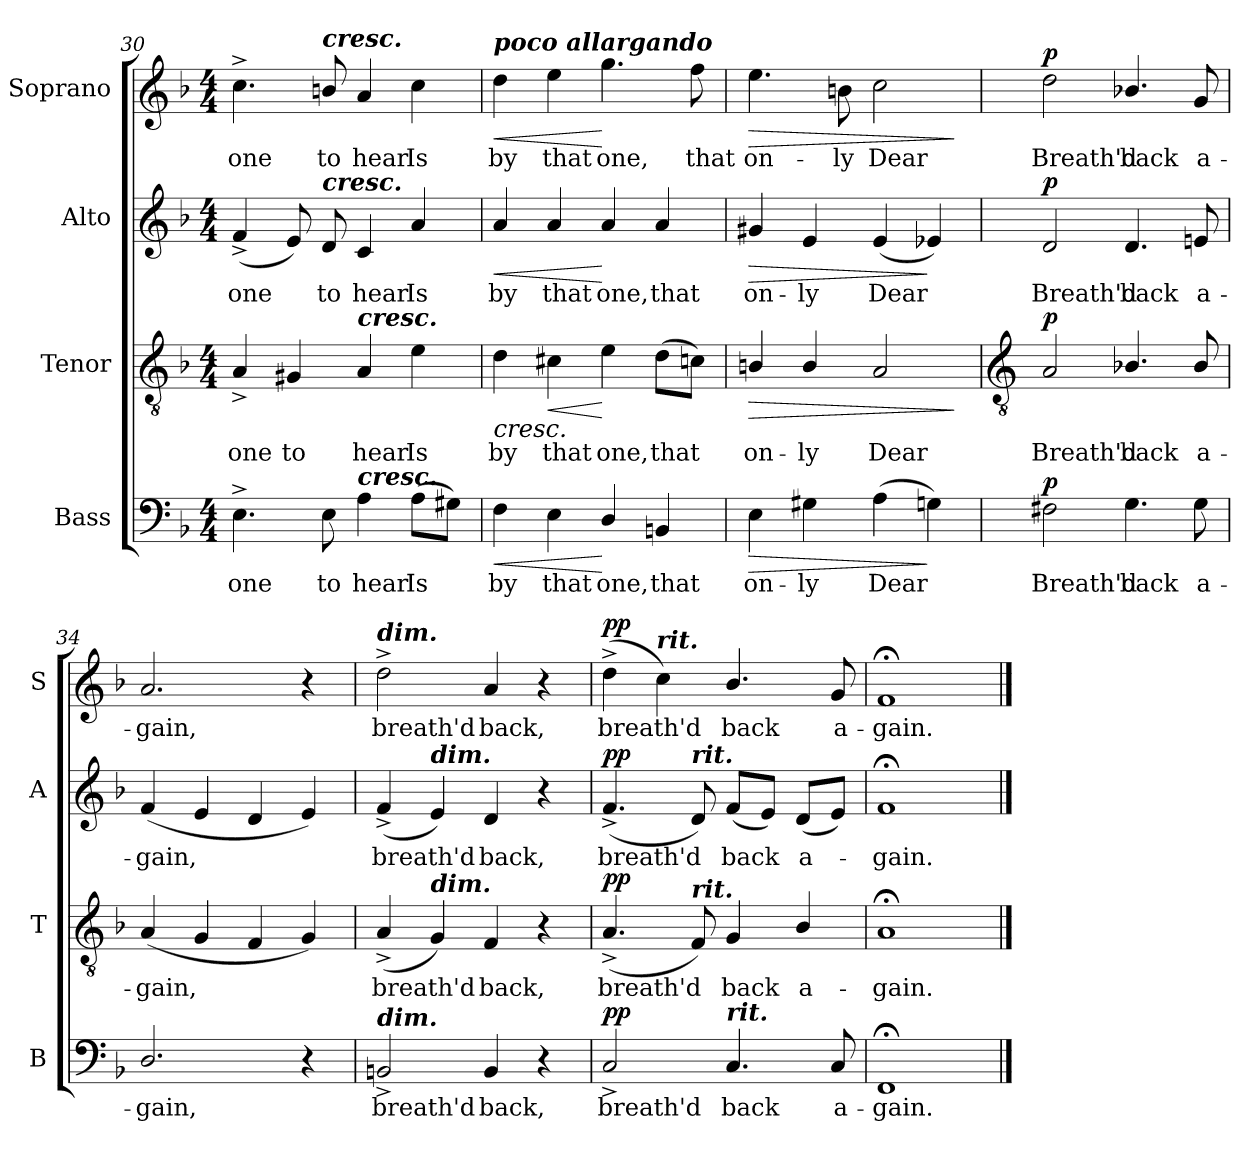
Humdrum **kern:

**kern	**text	**dynam	**kern	**text	**dynam	**kern	**text	**dynam	**kern	**text	**dynam
*part4	*part4	*part4	*part3	*part3	*part3	*part2	*part2	*part2	*part1	*part1	*part1
*staff4	*staff4	*staff4	*staff3	*staff3	*staff3	*staff2	*staff2	*staff2	*staff1	*staff1	*staff1
*I"Bass	*	*	*I"Tenor	*	*	*I"Alto	*	*	*I"Soprano	*	*
*I'B	*	*	*I'T	*	*	*I'A	*	*	*I'S	*	*
*clefF4	*	*	*clefGv2	*	*	*clefG2	*	*	*clefG2	*	*
*k[b-]	*	*	*k[b-]	*	*	*k[b-]	*	*	*k[b-]	*	*
*F:	*	*	*F:	*	*	*F:	*	*	*F:	*	*
*M4/4	*	*	*M4/4	*	*	*M4/4	*	*	*M4/4	*	*
=30	=30	=30	=30	=30	=30	=30	=30	=30	=30	=30	=30
!	!LO:LY:b	!	!	!LO:LY:b	!	!	!LO:LY:b	!	!	!LO:LY:b	!
4.E^	one	.	4A^	one	.	(<4f^	one	.	4.cc^	one	.
!	!	!	!	!LO:LY:b	!	!	!	!	!	!	!
.	.	.	4G#X	to	.	8e)	.	.	.	.	.
!	!	!	!	!	!	!	!	!	!LO:TX:a:Bi:t=cresc.	!	!
!	!	!	!	!	!	!LO:TX:a:Bi:t=cresc.	!	!	!	!	!
!	!LO:LY:b	!	!	!	!	!	!LO:LY:b	!	!	!LO:LY:b	!
8E	to	.	.	.	.	8d	to	.	8bn/	to	.
!	!	!	!LO:TX:a:Bi:t=cresc.	!	!	!	!	!	!	!	!
!LO:TX:a:Bi:t=cresc.	!	!	!	!	!	!	!	!	!	!	!
!	!LO:LY:b	!	!	!LO:LY:b	!	!	!LO:LY:b	!	!	!LO:LY:b	!
4A	hear	.	4A	hear	.	4c	hear	.	4a	hear	.
!	!LO:LY:b	!	!	!LO:LY:b	!	!	!LO:LY:b	!	!	!LO:LY:b	!
(>8AL	Is	.	4e	Is	.	4a	Is	.	4cc	Is	.
8G#XJ)	.	.	.	.	.	.	.	.	.	.	.
=31	=31	=31	=31	=31	=31	=31	=31	=31	=31	=31	=31
!	!	!	!	!	!	!	!	!	!LO:TX:a:Bi:t=poco allargando	!	!
!	!LO:LY:b	!LO:HP:b	!	!LO:LY:b	!LO:HP:b	!	!LO:LY:b	!LO:HP:b	!	!LO:LY:b	!LO:HP:b
4F	by	<	4d	by	<	4a	by	<	4dd	by	<
!	!LO:LY:b	!	!	!LO:LY:b	!LO:HP:b	!	!LO:LY:b	!	!	!LO:LY:b	!
4E	that	.	4c#X	that	<	4a	that	.	4ee	that	.
!	!LO:LY:b	!	!	!LO:LY:b	!	!	!LO:LY:b	!	!	!LO:LY:b	!
4D/	one,	[	4e	one,	[ [	4a	one,	[	4.gg	one,	[
!	!LO:LY:b	!	!	!LO:LY:b	!	!	!LO:LY:b	!	!	!	!
4BBn	that	.	(>8dL	that	.	4a	that	.	.	.	.
!	!	!	!	!	!	!	!	!	!	!LO:LY:b	!
.	.	.	8cnJ)	.	.	.	.	.	8ff	that	.
=32	=32	=32	=32	=32	=32	=32	=32	=32	=32	=32	=32
!	!LO:LY:b	!LO:HP:b	!	!LO:LY:b	!LO:HP:b	!	!LO:LY:b	!LO:HP:b	!	!LO:LY:b	!LO:HP:b
4E	on-	>	4Bn/	on-	>	4g#X	on-	>	4.ee	on-	>
!	!LO:LY:b	!	!	!LO:LY:b	!	!	!LO:LY:b	!	!	!	!
4G#X	-ly	.	4B/	-ly	.	4e	-ly	.	.	.	.
!	!	!	!	!	!	!	!	!	!	!LO:LY:b	!
.	.	.	.	.	.	.	.	.	8bn	-ly	.
!	!LO:LY:b	!	!	!LO:LY:b	!	!	!LO:LY:b	!	!	!LO:LY:b	!
(>4A	Dear	.	2A	Dear	.	(<4e	Dear	.	2cc	Dear	.
4Gn)	.	]	.	.	.	4e-X)	.	]	.	.	.
.	.	.	.	.	]	.	.	.	.	.	]
!!LO:LB:g=z
=33	=33	=33	=33	=33	=33	=33	=33	=33	=33	=33	=33
*	*	*	*clefGv2	*	*	*	*	*	*	*	*
!	!LO:LY:b	!LO:DY:b	!	!LO:LY:b	!LO:DY:b	!	!LO:LY:b	!LO:DY:b	!	!LO:LY:b	!LO:DY:b
2F#X	Breath'd	p	2A	Breath'd	p	2d	Breath'd	p	2dd	Breath'd	p
!	!LO:LY:b	!	!	!LO:LY:b	!	!	!LO:LY:b	!	!	!LO:LY:b	!
4.G	back	.	4.B-X/	back	.	4.d	back	.	4.b-X/	back	.
!	!LO:LY:b	!	!	!LO:LY:b	!	!	!LO:LY:b	!	!	!LO:LY:b	!
8G	a-	.	8B-/	a-	.	8en	a-	.	8g	a-	.
=34	=34	=34	=34	=34	=34	=34	=34	=34	=34	=34	=34
!	!LO:LY:b	!	!	!LO:LY:b	!	!	!LO:LY:b	!	!	!LO:LY:b	!
2.D/	-gain,	.	(<4A	-gain,	.	(<4f	-gain,	.	2.a	-gain,	.
.	.	.	4G	.	.	4e	.	.	.	.	.
.	.	.	4F	.	.	4d	.	.	.	.	.
4r	.	.	4G)	.	.	4e)	.	.	4r	.	.
=35	=35	=35	=35	=35	=35	=35	=35	=35	=35	=35	=35
!	!	!	!	!	!	!	!	!	!LO:TX:a:Bi:t=dim.	!	!
!LO:TX:a:Bi:t=dim.	!	!	!	!	!	!	!	!	!	!	!
!	!LO:LY:b	!	!	!LO:LY:b	!	!	!LO:LY:b	!	!	!LO:LY:b	!
2BBn^	breath'd	.	(<4A^	breath'd	.	(<4f^	breath'd	.	2dd^	breath'd	.
!	!	!	!	!	!	!LO:TX:a:Bi:t=dim.	!	!	!	!	!
!	!	!	!LO:TX:a:Bi:t=dim.	!	!	!	!	!	!	!	!
.	.	.	4G)	.	.	4e)	.	.	.	.	.
!	!LO:LY:b	!	!	!LO:LY:b	!	!	!LO:LY:b	!	!	!LO:LY:b	!
4BB	back,	.	4F	back,	.	4d	back,	.	4a	back,	.
4r	.	.	4r	.	.	4r	.	.	4r	.	.
=36	=36	=36	=36	=36	=36	=36	=36	=36	=36	=36	=36
!	!LO:LY:b	!LO:DY:b	!	!LO:LY:b	!LO:DY:b	!	!LO:LY:b	!LO:DY:b	!	!LO:LY:b	!LO:DY:b
2C^	breath'd	pp	(<4.A^	breath'd	pp	(<4.f^	breath'd	pp	(>4dd^	breath'd	pp
!	!	!	!	!	!	!	!	!	!LO:TX:a:Bi:t=rit.	!	!
.	.	.	.	.	.	.	.	.	4cc)	.	.
!	!	!	!	!	!	!LO:TX:a:Bi:t=rit.	!	!	!	!	!
!	!	!	!LO:TX:a:Bi:t=rit.	!	!	!	!	!	!	!	!
.	.	.	8F)	.	.	8d)	.	.	.	.	.
!LO:TX:a:Bi:t=rit.	!	!	!	!	!	!	!	!	!	!	!
!	!LO:LY:b	!	!	!LO:LY:b	!	!	!LO:LY:b	!	!	!LO:LY:b	!
4.C	back	.	4G	back	.	(<8fL	back	.	4.b-/	back	.
.	.	.	.	.	.	8eJ)	.	.	.	.	.
!	!	!	!	!LO:LY:b	!	!	!LO:LY:b	!	!	!	!
.	.	.	4B-/	a-	.	(<8dL	a-	.	.	.	.
!	!LO:LY:b	!	!	!	!	!	!	!	!	!LO:LY:b	!
8C	a-	.	.	.	.	8eJ)	.	.	8g	a-	.
=37	=37	=37	=37	=37	=37	=37	=37	=37	=37	=37	=37
!	!LO:LY:b	!	!	!LO:LY:b	!	!	!LO:LY:b	!	!	!LO:LY:b	!
1FF;<	-gain.	.	1A;<	-gain.	.	1f;<	gain.	.	1f;<	-gain.	.
==	==	==	==	==	==	==	==	==	==	==	==
*-	*-	*-	*-	*-	*-	*-	*-	*-	*-	*-	*-
